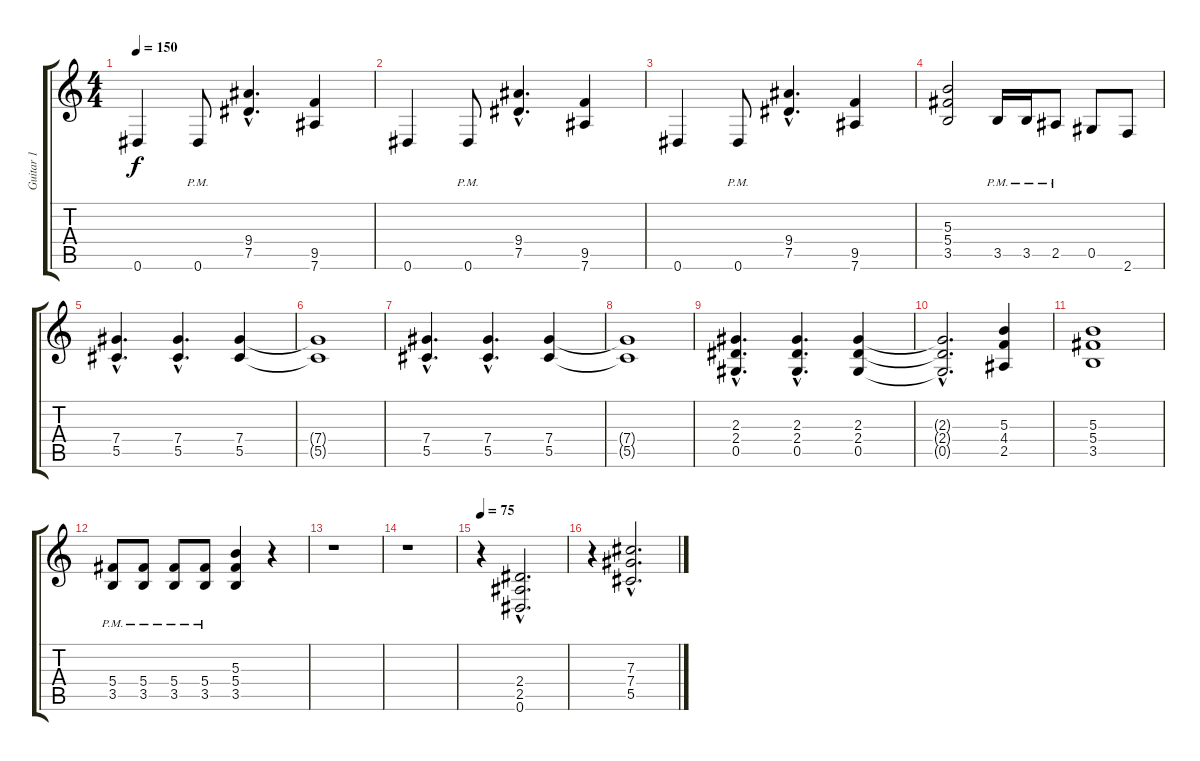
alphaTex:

\track ("Guitar 1" "Guitar 1") {instrument distortionguitar}
\staff {score tabs}
\tuning (Eb4 Bb3 Gb3 Db3 Ab2 Eb2) {hide}
\ts (4 4)
\tempo 150
\clef g2
\ks c
0.6.4{dy f} 0.6{pm}.8 (9.4{hac} 7.5{hac}).4{d} (9.5 7.6).4 |
0.6.4 0.6{pm}.8 (9.4{hac} 7.5{hac}).4{d} (9.5 7.6).4 |
0.6.4 0.6{pm}.8 (9.4{hac} 7.5{hac}).4{d} (9.5 7.6).4 |
(5.3 5.4 3.5).2 3.5{pm}.16 3.5{pm}.16 2.5{pm}.8 0.5.8 2.6.8 |
(7.4{hac} 5.5{hac}).4{d} (7.4{hac} 5.5{hac}).4{d} (7.4 5.5).4 |
(7.4{t} 5.5{t}).1 |
(7.4{hac} 5.5{hac}).4{d} (7.4{hac} 5.5{hac}).4{d} (7.4 5.5).4 |
(7.4{t} 5.5{t}).1 |
(2.3{hac} 2.4{hac} 0.5{hac}).4{d} (2.3{hac} 2.4{hac} 0.5{hac}).4{d} (2.3 2.4 0.5).4 |
(2.3{hac t} 2.4{hac t} 0.5{hac t}).2{d} (5.3 4.4 2.5).4 |
(5.3 5.4 3.5).1 |
(5.4{pm} 3.5{pm}).8 (5.4{pm} 3.5{pm}).8 (5.4{pm} 3.5{pm}).8 (5.4{pm} 3.5{pm}).8 (5.3 5.4 3.5).4 r.4 |
r.1 |
r.1 |
\tempo 75
r.4 (2.4{hac} 2.5{hac} 0.6{hac}).2{d} |
r.4 (7.3{hac} 7.4{hac} 5.5{hac}).2{d}
